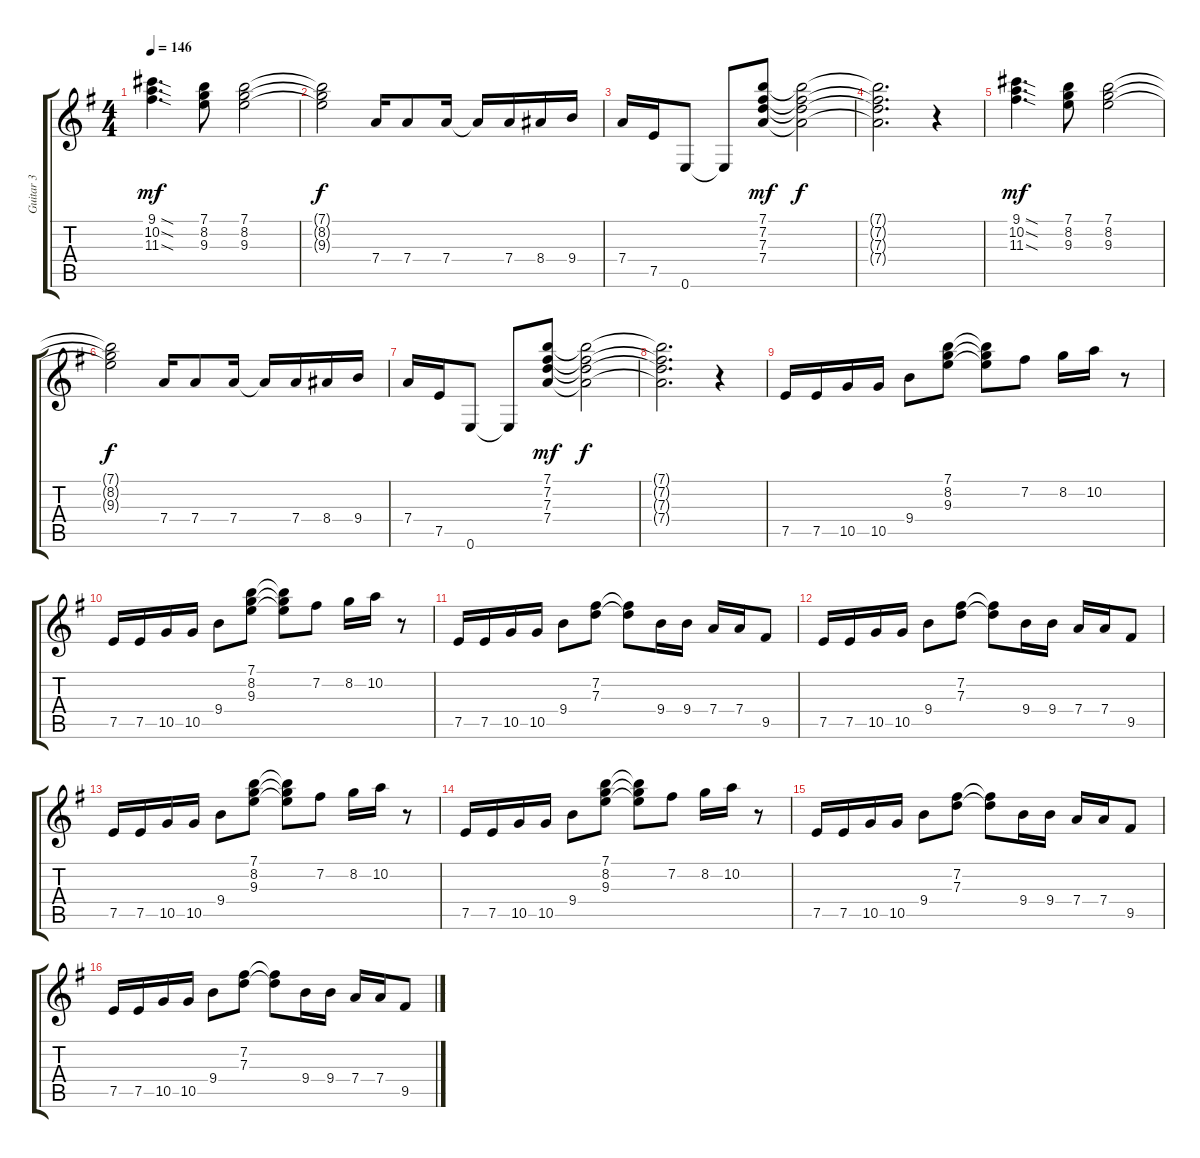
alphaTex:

\track ("Guitar 3" "Guitar 3") {instrument overdrivenguitar}
\staff {score tabs}
\tuning (E4 B3 G3 D3 A2 E2) {hide}
\ts (4 4)
\tempo 146
\clef g2
\ks g
(9.1{sod} 10.2{sod} 11.3{sod}).4{d dy mf} (7.1 8.2 9.3).8 (7.1 8.2 9.3).2 |
(7.1{t} 8.2{t} 9.3{t}).2{dy f} 7.4.16 7.4.8 7.4.16 7.4{t}.16 7.4.16 8.4.16 9.4.16 |
7.4.16 7.5.16 0.6.8 0.6{t}.8 (7.1 7.2 7.3 7.4).8{dy mf} (7.1{t} 7.2{t} 7.3{t} 7.4{t}).2{dy f} |
(7.1{t} 7.2{t} 7.3{t} 7.4{t}).2{d} r.4 |
(9.1{sod} 10.2{sod} 11.3{sod}).4{d dy mf} (7.1 8.2 9.3).8 (7.1 8.2 9.3).2 |
(7.1{t} 8.2{t} 9.3{t}).2{dy f} 7.4.16 7.4.8 7.4.16 7.4{t}.16 7.4.16 8.4.16 9.4.16 |
7.4.16 7.5.16 0.6.8 0.6{t}.8 (7.1 7.2 7.3 7.4).8{dy mf} (7.1{t} 7.2{t} 7.3{t} 7.4{t}).2{dy f} |
(7.1{t} 7.2{t} 7.3{t} 7.4{t}).2{d} r.4 |
7.5.16 7.5.16 10.5.16 10.5.16 9.4.8 (7.1 8.2 9.3).8 (7.1{t} 8.2{t} 9.3{t}).8 7.2.8 8.2.16 10.2.16 r.8 |
7.5.16 7.5.16 10.5.16 10.5.16 9.4.8 (7.1 8.2 9.3).8 (7.1{t} 8.2{t} 9.3{t}).8 7.2.8 8.2.16 10.2.16 r.8 |
7.5.16 7.5.16 10.5.16 10.5.16 9.4.8 (7.2 7.3).8 (7.2{t} 7.3{t}).8 9.4.16 9.4.16 7.4.16 7.4.16 9.5.8 |
7.5.16 7.5.16 10.5.16 10.5.16 9.4.8 (7.2 7.3).8 (7.2{t} 7.3{t}).8 9.4.16 9.4.16 7.4.16 7.4.16 9.5.8 |
7.5.16 7.5.16 10.5.16 10.5.16 9.4.8 (7.1 8.2 9.3).8 (7.1{t} 8.2{t} 9.3{t}).8 7.2.8 8.2.16 10.2.16 r.8 |
7.5.16 7.5.16 10.5.16 10.5.16 9.4.8 (7.1 8.2 9.3).8 (7.1{t} 8.2{t} 9.3{t}).8 7.2.8 8.2.16 10.2.16 r.8 |
7.5.16 7.5.16 10.5.16 10.5.16 9.4.8 (7.2 7.3).8 (7.2{t} 7.3{t}).8 9.4.16 9.4.16 7.4.16 7.4.16 9.5.8 |
7.5.16 7.5.16 10.5.16 10.5.16 9.4.8 (7.2 7.3).8 (7.2{t} 7.3{t}).8 9.4.16 9.4.16 7.4.16 7.4.16 9.5.8
